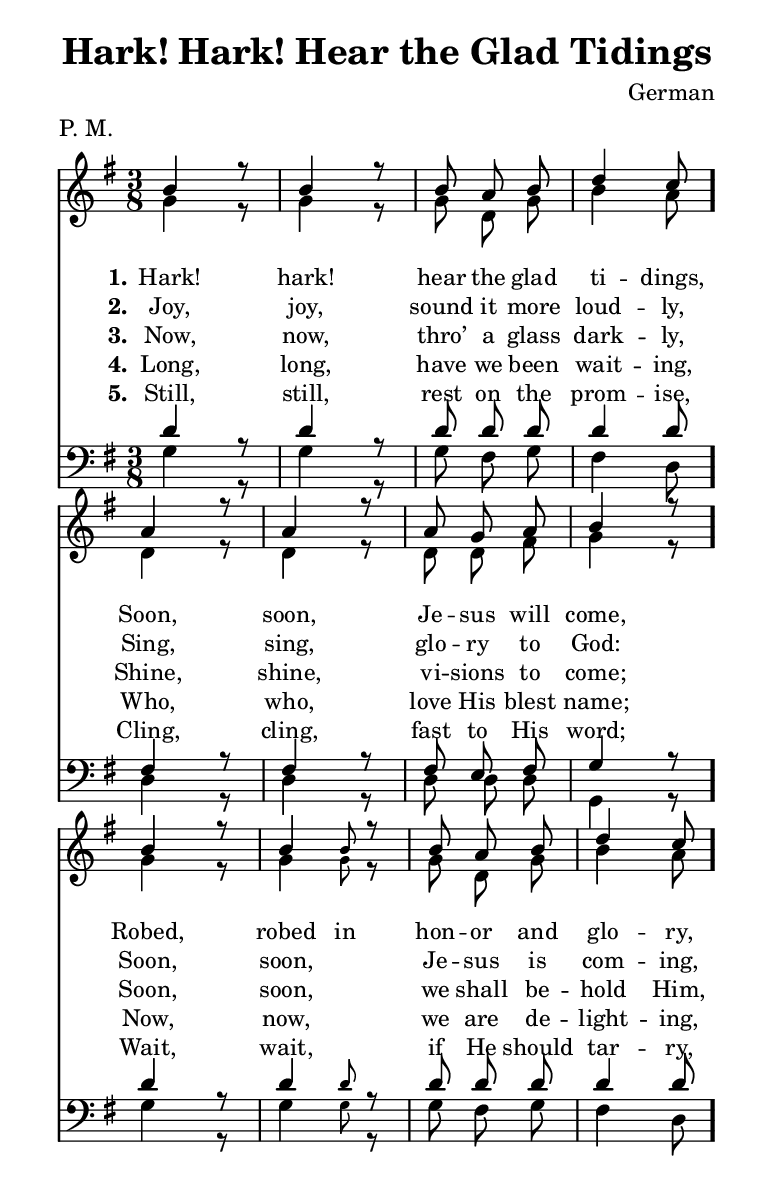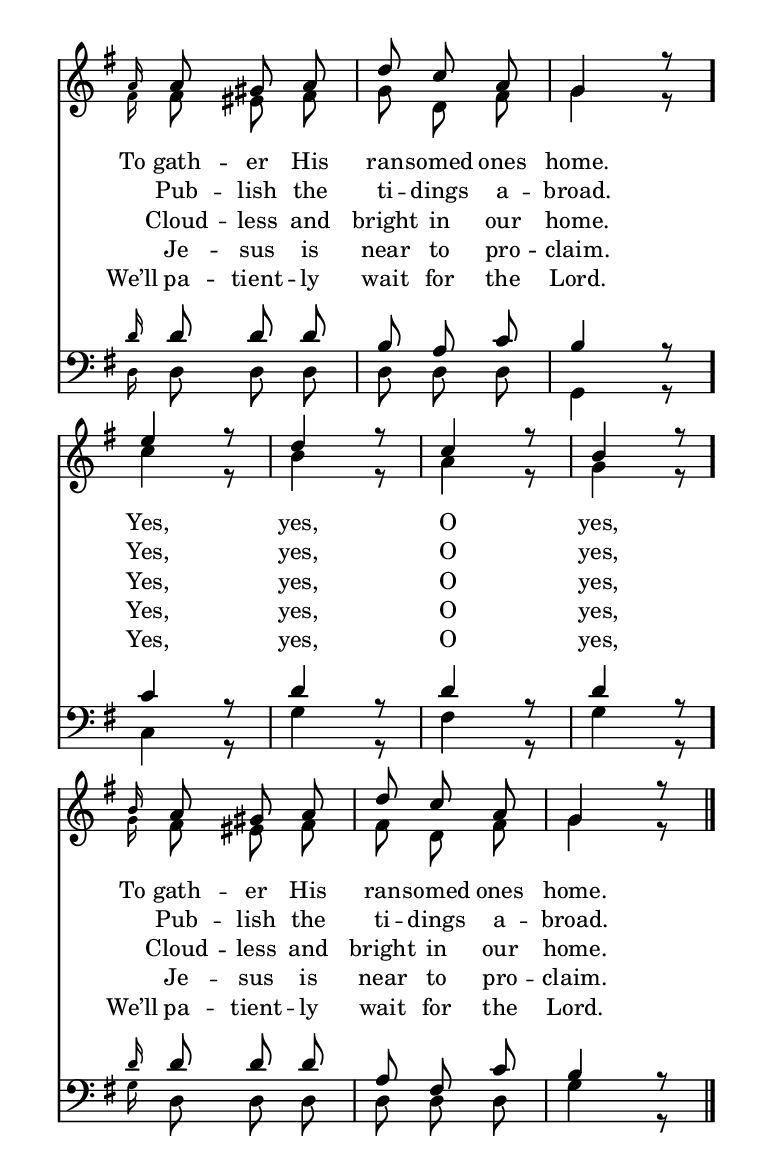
\include "common/global.ily"
\paper {
  \include "common/paper.ily"
  ragged-bottom = ##t
  ragged-last-bottom = ##t
  systems-per-page = 3
  page-count = ##f
}

\header{
  hymnnumber = "52"
  title = "Hark! Hark! Hear the Glad Tidings"
  tunename = ""
  meter = "P. M."
  %poet = ""
  composer = "German"
  %copyright = ""
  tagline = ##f
}

% for fermata in MIDI
ta = { \tempo 4=70 }
tb = { \tempo 4=35 }

patternAA = { c4 c8 | c4 c8 | c8 c8 c8 | c4 c8 }
patternAB = { c4 c8 | c4 c8 | c8 c8 c8 | c4 c8 }
patternAC = { c4 c8 | c4 \grace c8 c8 | c8 c8 c8 | c4 c8 }
patternBA = { \grace c16 c8 c8 c8 | c8 c8 c8 | c4 c8 }
patternCA = { c4 c8 | c4 c8 | c4 c8 | c4 c8 }

global = {
  \include "common/overrides.ily"
  \override Staff.TimeSignature.style = #'()
  \time 3/8
  \override Score.MetronomeMark.transparent = ##t % hide all fermata changes too
  \ta
  \key g \major
  %\partial 4
  \autoBeamOff
}

notesSoprano = {
\global
\relative c'' {

  \changePitch \patternAA { b r | b r | b a b | d c }
  \changePitch \patternAB { a r | a r | a g a | b r }
  \changePitch \patternAC { b r | b b r | b a b | d c }
  \changePitch \patternBA { a a gis a | d c a | g r }
  \changePitch \patternCA { e' r | d r | c r | b r }
  \changePitch \patternBA { b a gis a | d c a | g r }

  \bar "|."

}
}

notesAlto = {
\global
\relative e' {

  \changePitch \patternAA { g r | g r | g d g | b a }
  \changePitch \patternAB { d, r | d r | d d fis | g r }
  \changePitch \patternAC { g r | g g r | g d g | b a }
  \changePitch \patternBA { fis fis eis fis | g d fis | g r }
  \changePitch \patternCA { c r | b r | a r | g r }
  \changePitch \patternBA { g fis eis fis | fis d fis | g r }

}
}

notesTenor = {
\global
\relative a {

  \changePitch \patternAA { d r | d r | d d d | d d }
  \changePitch \patternAB { fis, r | fis r | fis e fis | g r }
  \changePitch \patternAC { d' r | d d r | d d d | d d }
  \changePitch \patternBA { d d d d | b a c | b r }
  \changePitch \patternCA { c r | d r | d r | d r }
  \changePitch \patternBA { d d d d | a fis c' | b r }

}
}

notesBass = {
\global
\relative f {

  \changePitch \patternAA { g r | g r | g fis g | fis d }
  \changePitch \patternAB { d r | d r | d d d | g, r }
  \changePitch \patternAC { g' r | g g r | g fis g | fis d }
  \changePitch \patternBA { d d d d | d d d | g, r }
  \changePitch \patternCA { c r | g' r | fis r | g r }
  \changePitch \patternBA { g d d d | d d d | g r }

}
}

wordsA = \lyricmode {
\set stanza = "1."

Hark! hark! hear the glad ti -- dings,
Soon, soon, Je -- sus will come, %{HIDE>%} \set includeGraceNotes = ##t %{<HIDE%}
Robed, robed in hon -- or and glo -- ry,
To gath -- er His ran -- somed ones home.
Yes, yes, O yes,
To gath -- er His ran -- somed ones home.  %{HIDE>%} \set includeGraceNotes = ##f %{<HIDE%}

}

wordsB = \lyricmode {
\set stanza = "2."

% measure bars put on second verse instead of first due to unusual line
% splitting
Joy, joy, sound it more loud -- ly, \bar "."
Sing, sing, glo -- ry to God: \bar "." \break
Soon, soon, Je -- sus is com -- ing,
Pub -- lish the ti -- dings a -- broad. \bar "." \break
Yes, yes, O yes,
Pub -- lish the ti -- dings a -- broad. \bar "." \break

}

wordsC = \lyricmode {
\set stanza = "3."

Now, now, thro’ a glass dark -- ly,
Shine, shine, vi -- sions to come;
Soon, soon, we shall be -- hold Him,
Cloud -- less and bright in our home.
Yes, yes, O yes,
Cloud -- less and bright in our home.

}

wordsD = \lyricmode {
\set stanza = "4."

Long, long, have we been wait -- ing,
Who, who, love His blest name;
Now, now, we are de -- light -- ing,
Je -- sus is near to pro -- claim.
Yes, yes, O yes,
Je -- sus is near to pro -- claim.

}

wordsE = \lyricmode {
\set stanza = "5."

% measure bars put partly on fifth verse due to grace notes
Still, still, rest on the prom -- ise,
Cling, cling, fast to His word;
Wait, wait, if He should %{HIDE>%} \set includeGraceNotes = ##t %{<HIDE%} tar -- ry, \bar "."
We’ll pa -- tient -- ly wait for the Lord.
Yes, yes, O yes, \bar "."
We’ll pa -- tient -- ly wait for the Lord. %{HIDE>%} \set includeGraceNotes = ##f %{<HIDE%}

}

\score {
  \context ChoirStaff <<
    \context Staff = upper <<
      \set ChoirStaff.systemStartDelimiter = #'SystemStartBar
      \context Voice  = sopranos { \voiceOne << \notesSoprano >> }
      \context Voice  = altos { \voiceTwo << \notesAlto >> }
      \context Lyrics = one   \lyricsto sopranos \wordsA
      \context Lyrics = two   \lyricsto sopranos \wordsB
      \context Lyrics = three \lyricsto sopranos \wordsC
      \context Lyrics = four  \lyricsto sopranos \wordsD
      \context Lyrics = five  \lyricsto sopranos \wordsE
    >>
    \context Staff = men <<
      \clef bass
      \context Voice  = tenors { \voiceOne << \notesTenor >> }
      \context Voice  = basses { \voiceTwo << \notesBass >> }
    >>
  >>
  \layout {
    \include "common/layout.ily"
  }
  \midi{
    \include "common/midi.ily"
  }
}

\version "2.18.0"  % necessary for upgrading to future LilyPond versions.

% vi:set et ts=2 sw=2 ai nocindent syntax=lilypond
